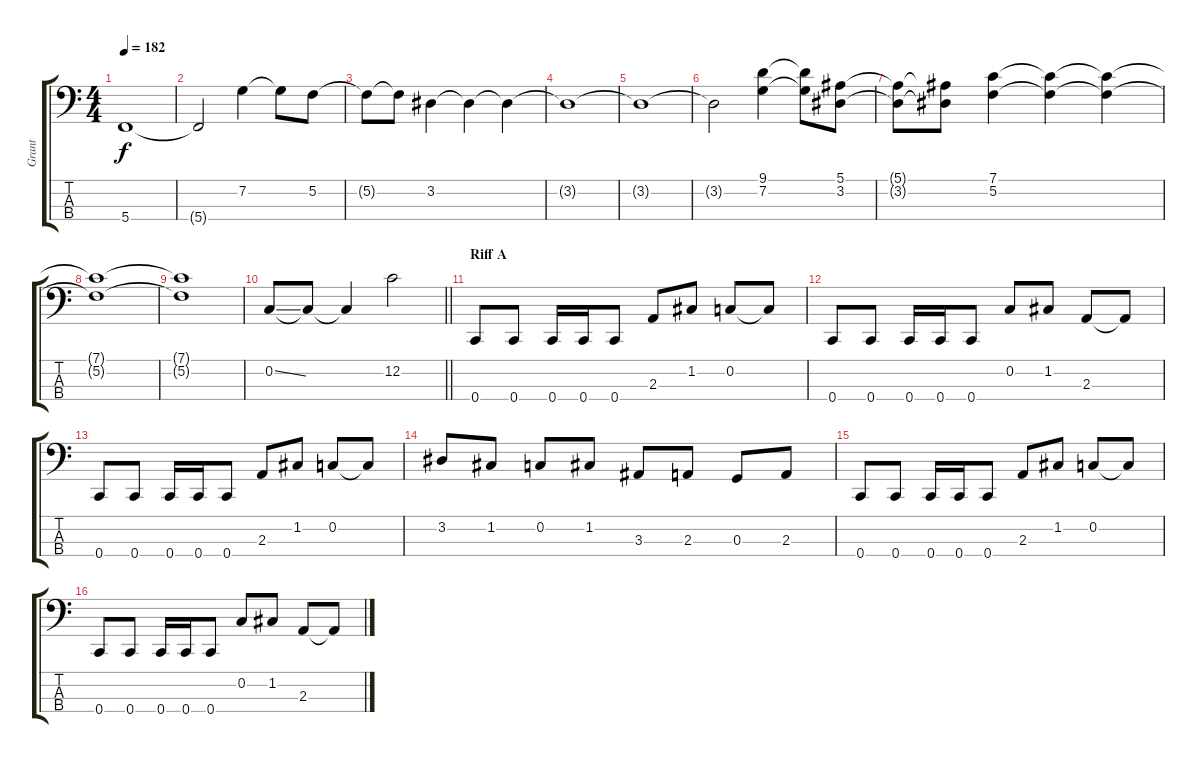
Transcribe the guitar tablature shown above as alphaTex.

\track ("Grant" "Grant") {instrument electricbasspick}
\staff {score tabs}
\tuning (F2 C2 G1 C1) {hide}
\ts (4 4)
\tempo 182
\clef f4
\ks c
5.4{t}.1{dy f} |
5.4{t}.2 7.2.4 7.2{t}.8 5.2.8 |
5.2{t}.8 5.2{t}.8 3.2.4 3.2{t}.4 3.2{t}.4 |
3.2{t}.1 |
3.2{t}.1 |
3.2{t}.2 (9.1 7.2).4 (9.1{t} 7.2{t}).8 (5.1 3.2).8 |
(5.1{t} 3.2{t}).8 (5.1{t} 3.2{t}).8 (7.1 5.2).4 (7.1{t} 5.2{t}).4 (7.1{t} 5.2{t}).4 |
(7.1{t} 5.2{t}).1 |
(7.1{t} 5.2{t}).1 |
\barLineRight lightlight
0.2{ss}.8 0.2{t}.8 0.2{t}.4 12.2.2 |
\section ("" "Riff A")
0.4.8 0.4.8 0.4.16 0.4.16 0.4.8 2.3.8 1.2.8 0.2.8 0.2{t}.8 |
0.4.8 0.4.8 0.4.16 0.4.16 0.4.8 0.2.8 1.2.8 2.3.8 2.3{t}.8 |
0.4.8 0.4.8 0.4.16 0.4.16 0.4.8 2.3.8 1.2.8 0.2.8 0.2{t}.8 |
3.2.8 1.2.8 0.2.8 1.2.8 3.3.8 2.3.8 0.3.8 2.3.8 |
0.4.8 0.4.8 0.4.16 0.4.16 0.4.8 2.3.8 1.2.8 0.2.8 0.2{t}.8 |
0.4.8 0.4.8 0.4.16 0.4.16 0.4.8 0.2.8 1.2.8 2.3.8 2.3{t}.8
